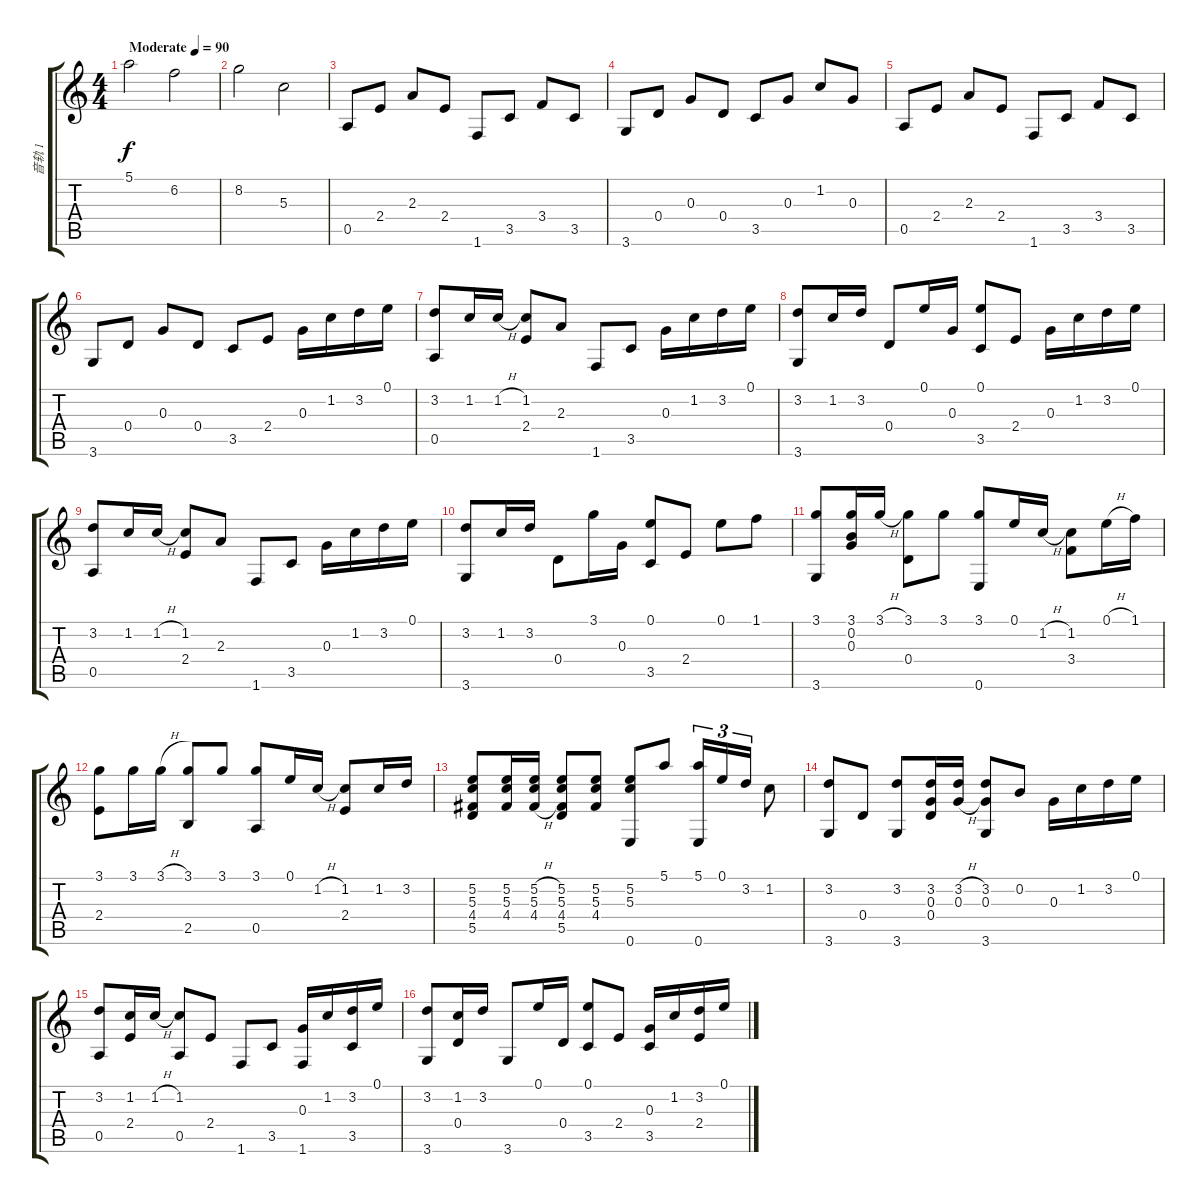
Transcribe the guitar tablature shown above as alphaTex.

\track ("音轨 1" "音轨 1") {instrument acousticguitarsteel}
\staff {score tabs}
\tuning (E4 B3 G3 D3 A2 E2) {hide}
\ts (4 4)
\tempo (90 "Moderate")
\clef g2
\ks c
5.1.2{dy f instrument acousticguitarsteel} 6.2.2 |
8.2.2 5.3.2 |
0.5.8 2.4.8 2.3.8 2.4.8 1.6.8 3.5.8 3.4.8 3.5.8 |
3.6.8 0.4.8 0.3.8 0.4.8 3.5.8 0.3.8 1.2.8 0.3.8 |
0.5.8 2.4.8 2.3.8 2.4.8 1.6.8 3.5.8 3.4.8 3.5.8 |
3.6.8 0.4.8 0.3.8 0.4.8 3.5.8 2.4.8 0.3.16 1.2.16 3.2.16 0.1.16 |
(3.2 0.5).8 1.2.16 1.2{h}.16 (1.2 2.4).8 2.3.8 1.6.8 3.5.8 0.3.16 1.2.16 3.2.16 0.1.16 |
(3.2 3.6).8 1.2.16 3.2.16 0.4.8 0.1.16 0.3.16 (0.1 3.5).8 2.4.8 0.3.16 1.2.16 3.2.16 0.1.16 |
(3.2 0.5).8 1.2.16 1.2{h}.16 (1.2 2.4).8 2.3.8 1.6.8 3.5.8 0.3.16 1.2.16 3.2.16 0.1.16 |
(3.2 3.6).8 1.2.16 3.2.16 0.4.8 3.1.16 0.3.16 (0.1 3.5).8 2.4.8 0.1.8 1.1.8 |
(3.1 3.6).8 (3.1 0.2 0.3).16 3.1{h}.16 (3.1 0.4).8 3.1.8 (3.1 0.6).8 0.1.16 1.2{h}.16 (1.2 3.4).8 0.1{h}.16 1.1.16 |
(3.1 2.4).8 3.1.16 3.1{h}.16 (3.1 2.5).8 3.1.8 (3.1 0.5).8 0.1.16 1.2{h}.16 (1.2 2.4).8 1.2.16 3.2.16 |
(5.2 5.3 4.4 5.5).8 (5.2 5.3 4.4).16 (5.2{h} 5.3{h} 4.4{h}).16 (5.2 5.3 4.4 5.5).8 (5.2 5.3 4.4).8 (5.2 5.3 0.6).8 5.1.8 (5.1 0.6).16{tu (3 2)} 0.1.16{tu (3 2)} 3.2.16{tu (3 2)} 1.2.8 |
(3.2 3.6).8 0.4.8 (3.2 3.6).8 (3.2 0.3 0.4).16 (3.2{h} 0.3{h}).16 (3.2 0.3 3.6).8 0.2.8 0.3.16 1.2.16 3.2.16 0.1.16 |
(3.2 0.5).8 (1.2 2.4).16 1.2{h}.16 (1.2 0.5).8 2.4.8 1.6.8 3.5.8 (0.3 1.6).16 1.2.16 (3.2 3.5).16 0.1.16 |
(3.2 3.6).8 (1.2 0.4).16 3.2.16 3.6.8 0.1.16 0.4.16 (0.1 3.5).8 2.4.8 (0.3 3.5).16 1.2.16 (3.2 2.4).16 0.1.16
